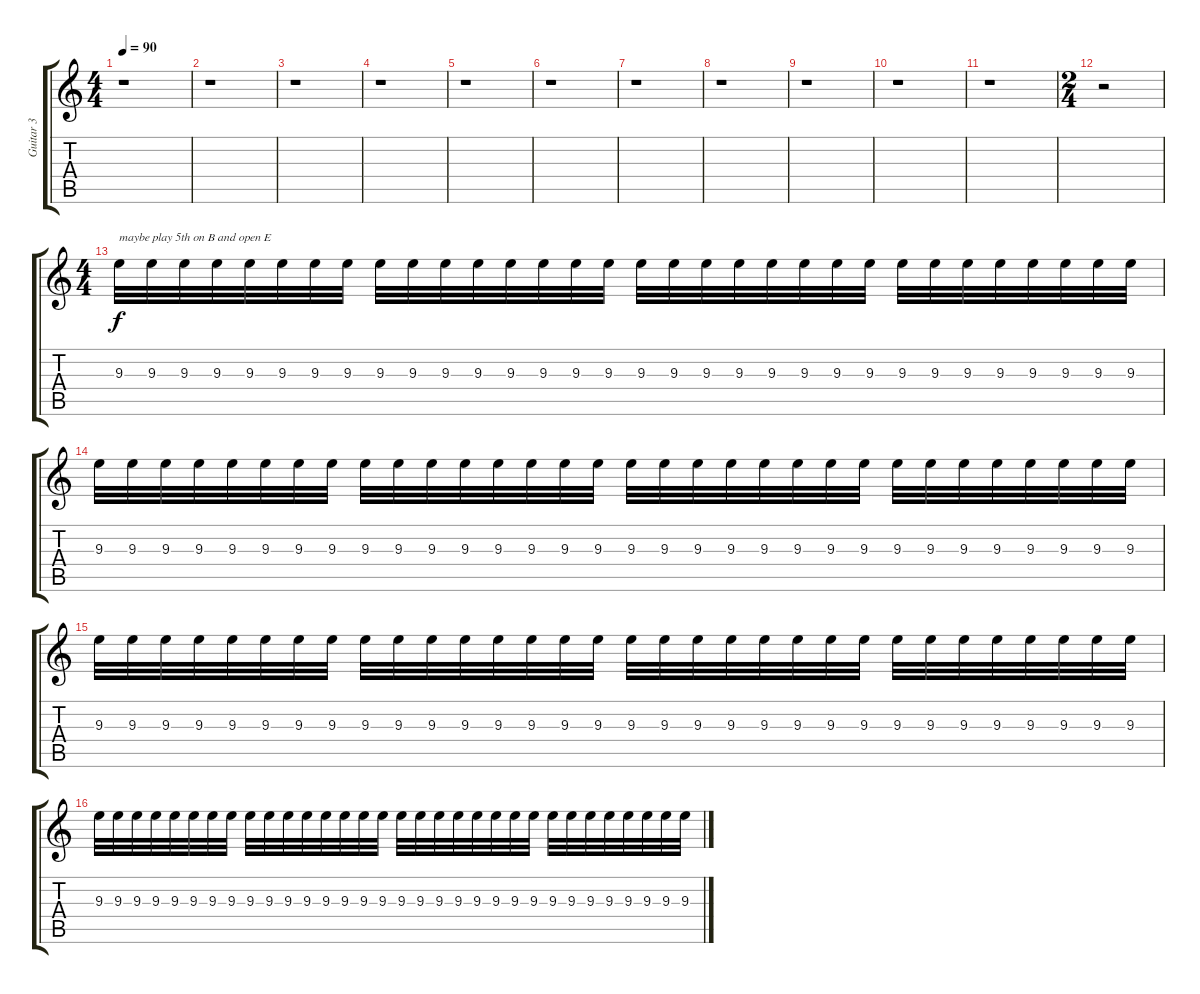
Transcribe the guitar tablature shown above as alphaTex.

\track ("Guitar 3" "Guitar 3") {instrument overdrivenguitar}
\staff {score tabs}
\tuning (E4 B3 G3 D3 A2 E2) {hide}
\ts (4 4)
\tempo 90
\clef g2
\ks c
r.1{dy f} |
r.1 |
r.1 |
r.1 |
r.1 |
r.1 |
r.1 |
r.1 |
r.1 |
r.1 |
r.1 |
\ts (2 4)
r.2 |
\ts (4 4)
9.3.32{txt "maybe play 5th on B and open E"} 9.3.32 9.3.32 9.3.32 9.3.32 9.3.32 9.3.32 9.3.32 9.3.32 9.3.32 9.3.32 9.3.32 9.3.32 9.3.32 9.3.32 9.3.32 9.3.32 9.3.32 9.3.32 9.3.32 9.3.32 9.3.32 9.3.32 9.3.32 9.3.32 9.3.32 9.3.32 9.3.32 9.3.32 9.3.32 9.3.32 9.3.32 |
9.3.32 9.3.32 9.3.32 9.3.32 9.3.32 9.3.32 9.3.32 9.3.32 9.3.32 9.3.32 9.3.32 9.3.32 9.3.32 9.3.32 9.3.32 9.3.32 9.3.32 9.3.32 9.3.32 9.3.32 9.3.32 9.3.32 9.3.32 9.3.32 9.3.32 9.3.32 9.3.32 9.3.32 9.3.32 9.3.32 9.3.32 9.3.32 |
9.3.32 9.3.32 9.3.32 9.3.32 9.3.32 9.3.32 9.3.32 9.3.32 9.3.32 9.3.32 9.3.32 9.3.32 9.3.32 9.3.32 9.3.32 9.3.32 9.3.32 9.3.32 9.3.32 9.3.32 9.3.32 9.3.32 9.3.32 9.3.32 9.3.32 9.3.32 9.3.32 9.3.32 9.3.32 9.3.32 9.3.32 9.3.32 |
9.3.32 9.3.32 9.3.32 9.3.32 9.3.32 9.3.32 9.3.32 9.3.32 9.3.32 9.3.32 9.3.32 9.3.32 9.3.32 9.3.32 9.3.32 9.3.32 9.3.32 9.3.32 9.3.32 9.3.32 9.3.32 9.3.32 9.3.32 9.3.32 9.3.32 9.3.32 9.3.32 9.3.32 9.3.32 9.3.32 9.3.32 9.3.32
